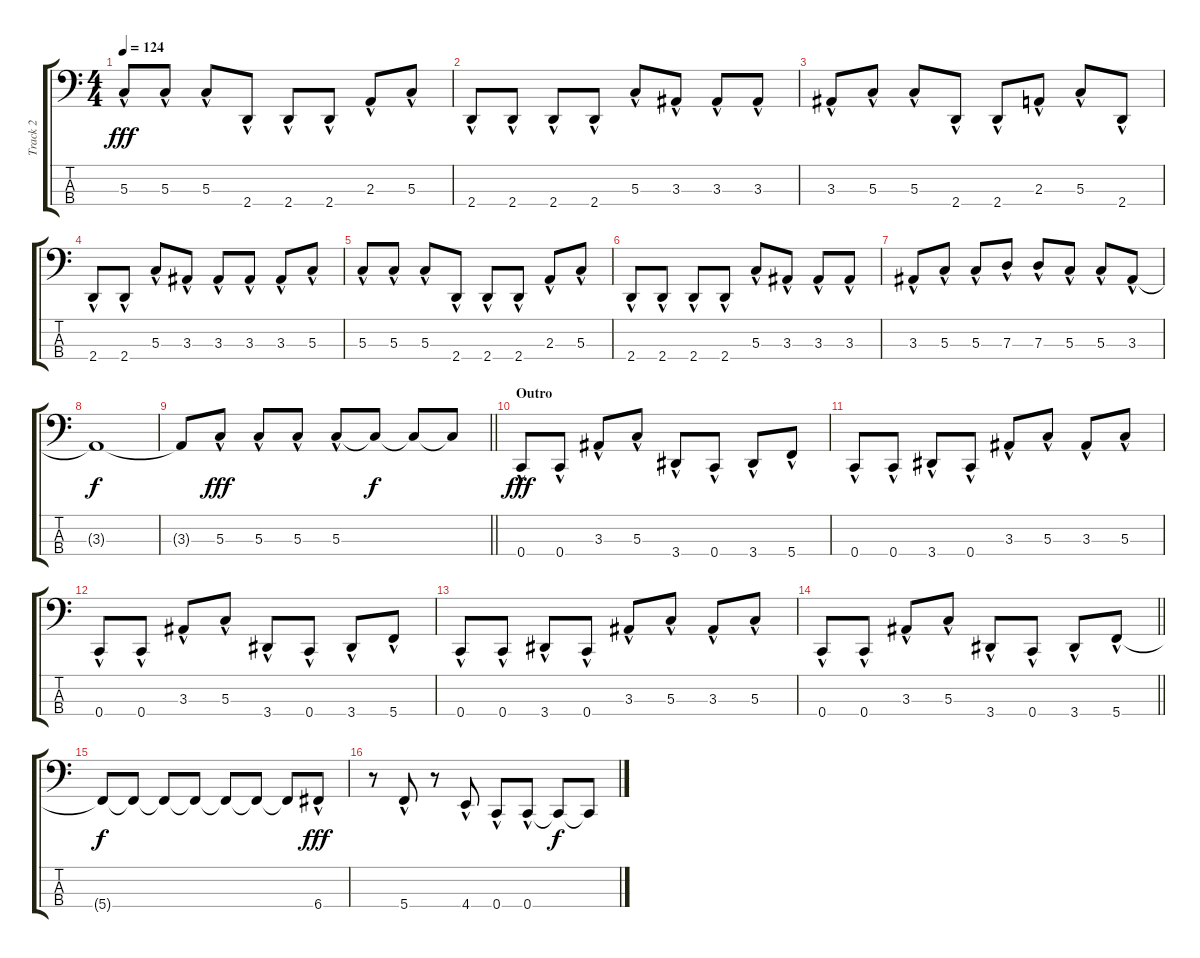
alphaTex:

\track ("Track 2" "Track 2") {instrument electricbassfinger}
\staff {score tabs}
\tuning (F2 C2 G1 C1) {hide}
\ts (4 4)
\tempo 124
\clef f4
\ks c
5.3{hac}.8{dy fff} 5.3{hac}.8 5.3{hac}.8 2.4{hac}.8 2.4{hac}.8 2.4{hac}.8 2.3{hac}.8 5.3{hac}.8 |
2.4{hac}.8 2.4{hac}.8 2.4{hac}.8 2.4{hac}.8 5.3{hac}.8 3.3{hac}.8 3.3{hac}.8 3.3{hac}.8 |
3.3{hac}.8 5.3{hac}.8 5.3{hac}.8 2.4{hac}.8 2.4{hac}.8 2.3{hac}.8 5.3{hac}.8 2.4{hac}.8 |
2.4{hac}.8 2.4{hac}.8 5.3{hac}.8 3.3{hac}.8 3.3{hac}.8 3.3{hac}.8 3.3{hac}.8 5.3{hac}.8 |
5.3{hac}.8 5.3{hac}.8 5.3{hac}.8 2.4{hac}.8 2.4{hac}.8 2.4{hac}.8 2.3{hac}.8 5.3{hac}.8 |
2.4{hac}.8 2.4{hac}.8 2.4{hac}.8 2.4{hac}.8 5.3{hac}.8 3.3{hac}.8 3.3{hac}.8 3.3{hac}.8 |
3.3{hac}.8 5.3{hac}.8 5.3{hac}.8 7.3{hac}.8 7.3{hac}.8 5.3{hac}.8 5.3{hac}.8 3.3{hac}.8 |
3.3{t}.1{dy f} |
\barLineRight lightlight
3.3{t}.8 5.3{hac}.8{dy fff} 5.3{hac}.8 5.3{hac}.8 5.3{hac}.8 5.3{t}.8{dy f} 5.3{t}.8 5.3{t}.8 |
\section ("" "Outro")
0.4{hac}.8{dy fff} 0.4{hac}.8 3.3{hac}.8 5.3{hac}.8 3.4{hac}.8 0.4{hac}.8 3.4{hac}.8 5.4{hac}.8 |
0.4{hac}.8 0.4{hac}.8 3.4{hac}.8 0.4{hac}.8 3.3{hac}.8 5.3{hac}.8 3.3{hac}.8 5.3{hac}.8 |
0.4{hac}.8 0.4{hac}.8 3.3{hac}.8 5.3{hac}.8 3.4{hac}.8 0.4{hac}.8 3.4{hac}.8 5.4{hac}.8 |
0.4{hac}.8 0.4{hac}.8 3.4{hac}.8 0.4{hac}.8 3.3{hac}.8 5.3{hac}.8 3.3{hac}.8 5.3{hac}.8 |
\barLineRight lightlight
0.4{hac}.8 0.4{hac}.8 3.3{hac}.8 5.3{hac}.8 3.4{hac}.8 0.4{hac}.8 3.4{hac}.8 5.4{hac}.8 |
\section ("" "")
5.4{t}.8{dy f} 5.4{t}.8 5.4{t}.8 5.4{t}.8 5.4{t}.8 5.4{t}.8 5.4{t}.8 6.4{hac}.8{dy fff} |
r.8 5.4{hac}.8 r.8 4.4{hac}.8 0.4{hac}.8 0.4{hac}.8 0.4{t}.8{dy f} 0.4{t}.8
